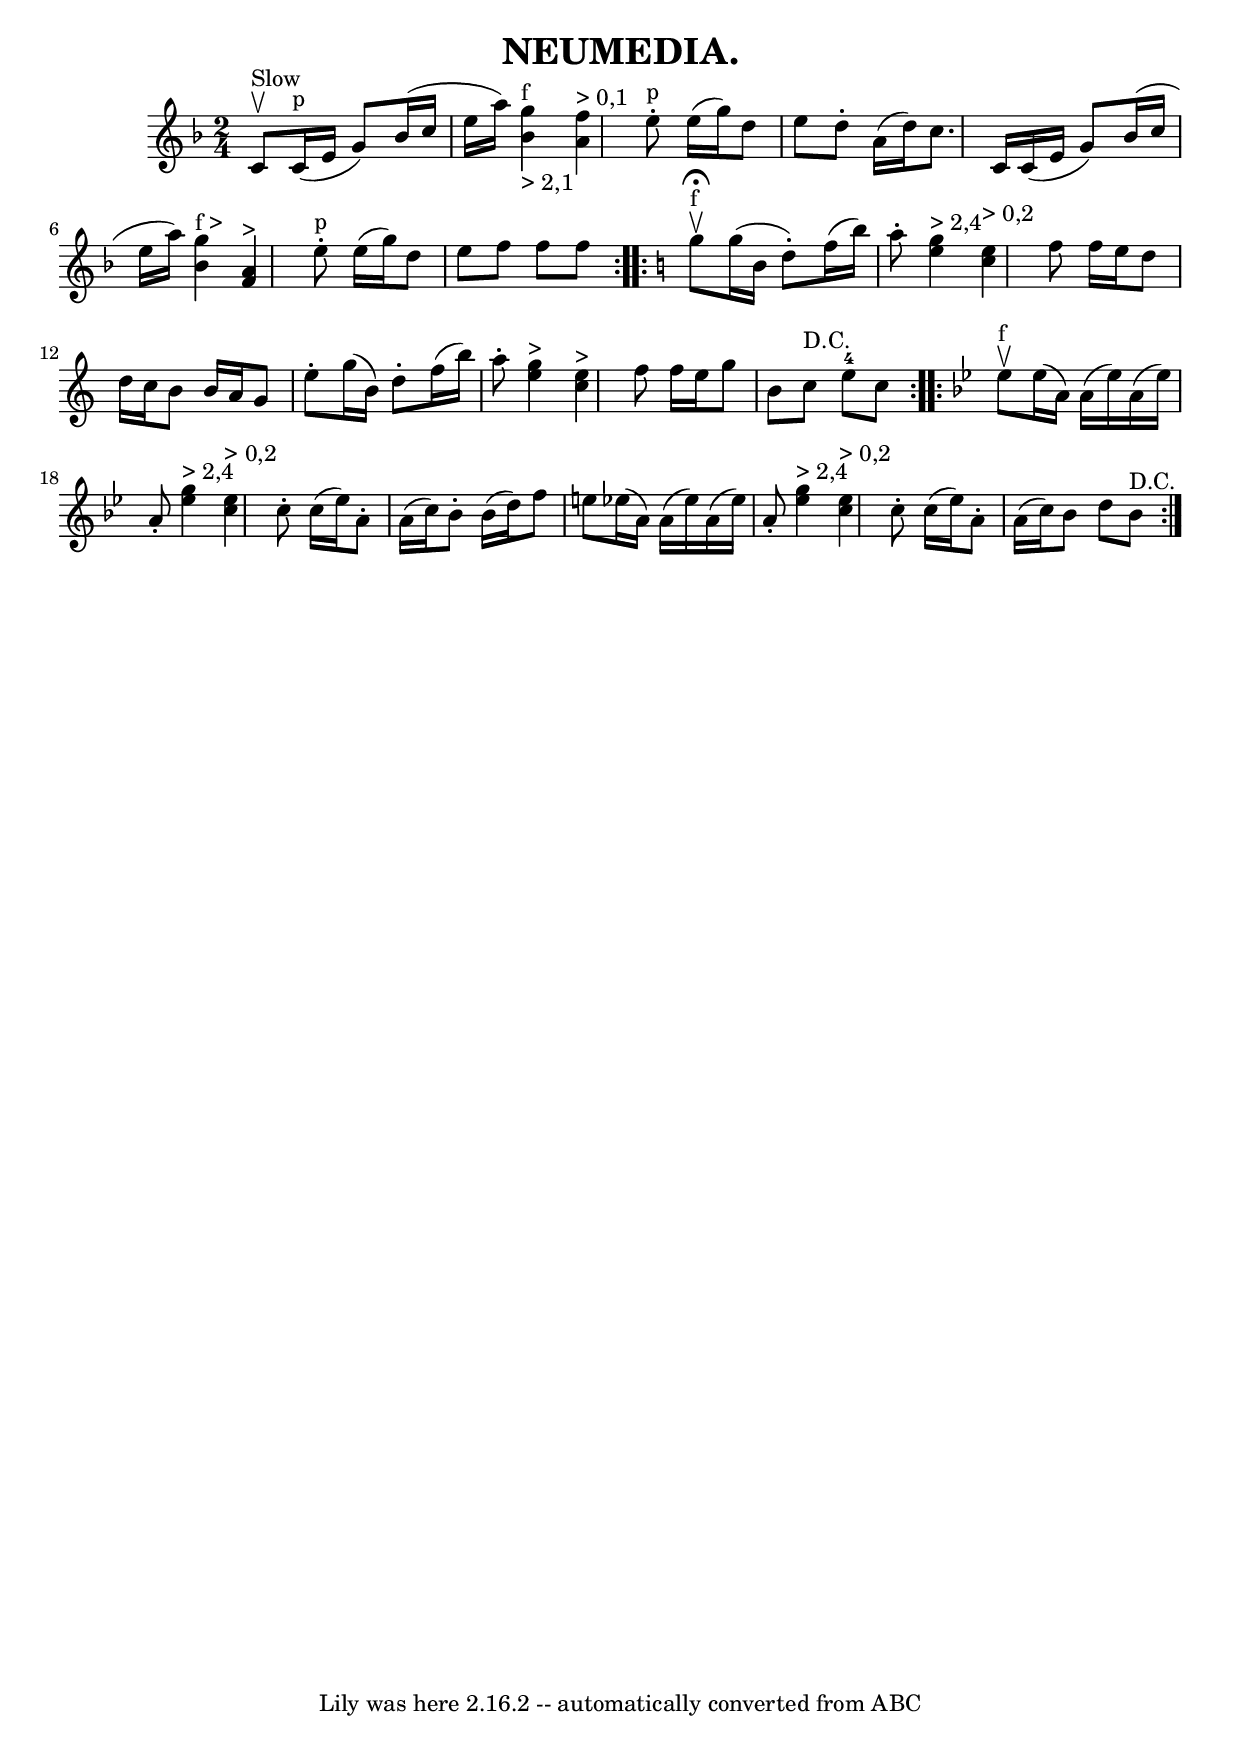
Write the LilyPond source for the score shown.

\version "2.16.2"
\include "Mammoth.ily"
\header {
	crossRefNumber = "21"
	footnotes = ""
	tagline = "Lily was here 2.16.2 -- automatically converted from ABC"
	title = "NEUMEDIA."
}
voicedefault =  {


\repeat volta 2 {
\time 2/4 
\key f \major c'8^"Slow"^\upbow |
 c'16^"p"(e'16   
 g'8) bes'16 (c''16 e''16 a''16)   |
 << g''4 
_"> 2,1"^"f" bes'4   >>   << f''4^"> 0,1" a'4   >> |
 e''8 
^"p"-. e''16 (g''16) d''8 e''8  |
 d''8 -. a'16 (
d''16) c''8. c'16  |
 c'16 (e'16 g'8) bes'16 (
c''16 e''16 a''16) |
   << g''4^"f >" bes'4   >>   << f'4 
^">" a'4   >> |
 e''8^"p"-. e''16 (g''16) d''8 e''8  
|
 f''8 f''8 f''8    }   
\key c \major   \repeat volta 2 {     
g''8^"f"^\fermata^\upbow |
 g''16 (b'16 d''8 -.) f''16 (
b''16) a''8 -. |
 << g''4^"> 2,4" e''4   >>   << e''4 
^"> 0,2" c''4   >> |
 f''8 f''16 e''16 d''8 d''16    
c''16  |
 b'8 b'16 a'16 g'8 e''8 -. |
 g''16 (
b'16) d''8 -. f''16 (b''16) a''8 -. |
 << g''4^">"   
e''4   >>   << e''4^">" c''4   >> |
 f''8 f''16 e''16    
g''8 b'8  |
 c''8^"D.C." e''8-4 c''8    }   
\key bes \major  
 \repeat volta 2 { ees''8^"f"^\upbow |
 ees''16 (a'16)   
a'16 (ees''16) a'16 (ees''16) a'8 -. |
 << ees''4 
^"> 2,4" g''4   >>   << ees''4^"> 0,2" c''4   >> |
 c''8 -.   
c''16 (ees''16) a'8 -. a'16 (c''16) |
 bes'8 -.   
bes'16 (d''16) f''8 e''8  |
 ees''!16 (a'16) a'16 
(ees''16) a'16 (ees''16) a'8 -. |
 << ees''4^"> 2,4"   
g''4   >>   << ees''4^"> 0,2" c''4   >> |
 c''8 -. c''16 (
ees''16) a'8 -. a'16 (c''16) |
 bes'8 d''8 bes'8 
^"D.C." }   
}

\score{
    <<

	\context Staff="default"
	{
	    \voicedefault 
	}

    >>
	\layout {
	}
	\midi {}
}
